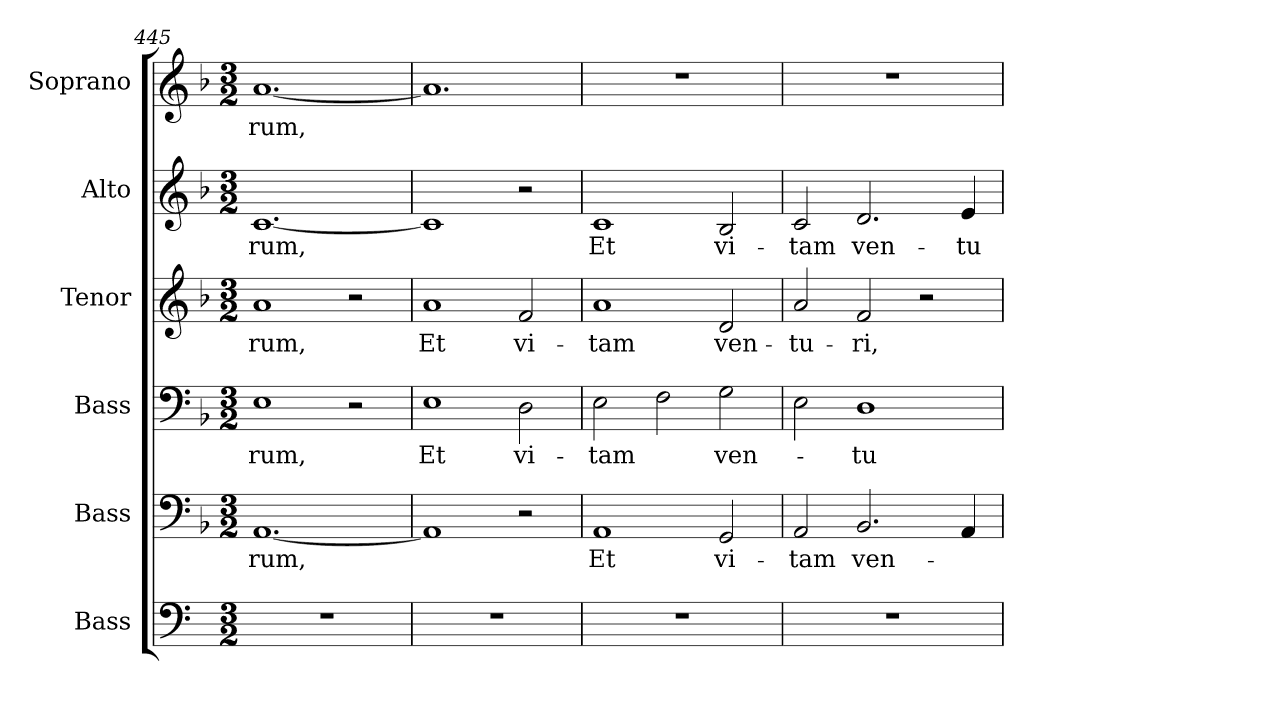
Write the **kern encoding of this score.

**kern	**kern	**text	**kern	**text	**kern	**text	**kern	**text	**kern	**text
*part6	*part5	*part5	*part4	*part4	*part3	*part3	*part2	*part2	*part1	*part1
*staff6	*staff5	*staff5	*staff4	*staff4	*staff3	*staff3	*staff2	*staff2	*staff1	*staff1
*I"Bass	*I"Bass	*	*I"Bass	*	*I"Tenor	*	*I"Alto	*	*I"Soprano	*
*I'B.	*I'B.	*	*I'B.	*	*I'T.	*	*I'A.	*	*I'S.	*
*clefF4	*clefF4	*	*clefF4	*	*clefG2	*	*clefG2	*	*clefG2	*
*	*	*	*	*	*ITrd7c12	*	*ITrd7c12	*	*	*
*k[]	*k[b-]	*	*k[b-]	*	*k[b-]	*	*k[b-]	*	*k[b-]	*
*C:	*F:	*	*F:	*	*F:	*	*F:	*	*F:	*
*M3/2	*M3/2	*	*M3/2	*	*M3/2	*	*M3/2	*	*M3/2	*
=445	=445	=445	=445	=445	=445	=445	=445	=445	=445	=445
!LO:N:vis=1	!	!	!	!	!	!	!	!	!	!
!	!	!LO:LY:b:color=#000000	!	!	!	!	!	!	!	!
!	!	!	!	!LO:LY:b:color=#000000	!	!	!	!	!	!
!	!	!	!	!	!	!LO:LY:b:color=#000000	!	!	!	!
!	!	!	!	!	!	!	!	!LO:LY:b:color=#000000	!	!
!	!	!	!	!	!	!	!	!	!	!LO:LY:b:color=#000000
1.r	[1.AAi	-rum,	1Ei	-rum,	1Ai	-rum,	[1.Ci	-rum,	[1.ai	-rum,
.	.	.	2r	.	2r	.	.	.	.	.
=446	=446	=446	=446	=446	=446	=446	=446	=446	=446	=446
!LO:N:vis=1	!	!	!	!	!	!	!	!	!	!
!	!	!	!	!LO:LY:b:color=#000000	!	!	!	!	!	!
!	!	!	!	!	!	!LO:LY:b:color=#000000	!	!	!	!
1.r	1AAi]	.	1Ei	Et	1Ai	Et	1Ci]	.	1.ai]	.
!	!	!	!	!LO:LY:b:color=#000000	!	!	!	!	!	!
!	!	!	!	!	!	!LO:LY:b:color=#000000	!	!	!	!
.	2r	.	2Di\	vi-	2Fi/	vi-	2r	.	.	.
=447	=447	=447	=447	=447	=447	=447	=447	=447	=447	=447
!LO:N:vis=1	!	!	!	!	!	!	!	!	!	!
!	!	!LO:LY:b:color=#000000	!	!	!	!	!	!	!	!
!	!	!	!	!LO:LY:b:color=#000000	!	!	!	!	!	!
!	!	!	!	!	!	!LO:LY:b:color=#000000	!	!	!	!
!	!	!	!	!	!	!	!	!LO:LY:b:color=#000000	!LO:N:vis=1	!
1.r	1AAi	Et	2Ei\	-tam	1Ai	-tam	1Ci	Et	1.r	.
.	.	.	2Fi\	.	.	.	.	.	.	.
!	!	!LO:LY:b:color=#000000	!	!	!	!	!	!	!	!
!	!	!	!	!LO:LY:b:color=#000000	!	!	!	!	!	!
!	!	!	!	!	!	!LO:LY:b:color=#000000	!	!	!	!
!	!	!	!	!	!	!	!	!LO:LY:b:color=#000000	!	!
.	2GGi/	vi-	2Gi\	ven-	2Di/	ven-	2BB-i/	vi-	.	.
=448	=448	=448	=448	=448	=448	=448	=448	=448	=448	=448
!LO:N:vis=1	!	!	!	!	!	!	!	!	!	!
!	!	!LO:LY:b:color=#000000	!	!	!	!	!	!	!	!
!	!	!	!	!	!	!LO:LY:b:color=#000000	!	!	!	!
!	!	!	!	!	!	!	!	!LO:LY:b:color=#000000	!LO:N:vis=1	!
1.r	2AAi/	-tam	2Ei\	.	2Ai/	-tu-	2Ci/	-tam	1.r	.
!	!	!LO:LY:b:color=#000000	!	!	!	!	!	!	!	!
!	!	!	!	!LO:LY:b:color=#000000	!	!	!	!	!	!
!	!	!	!	!	!	!LO:LY:b:color=#000000	!	!	!	!
!	!	!	!	!	!	!	!	!LO:LY:b:color=#000000	!	!
.	2.BB-i/	ven-	1Di	-tu-	2Fi/	-ri,	2.Di/	ven-	.	.
.	.	.	.	.	2r	.	.	.	.	.
!	!	!	!	!	!	!	!	!LO:LY:b:color=#000000	!	!
.	4AAi/	.	.	.	.	.	4Ei/	-tu-	.	.
=	=	=	=	=	=	=	=	=	=	=
*-	*-	*-	*-	*-	*-	*-	*-	*-	*-	*-
